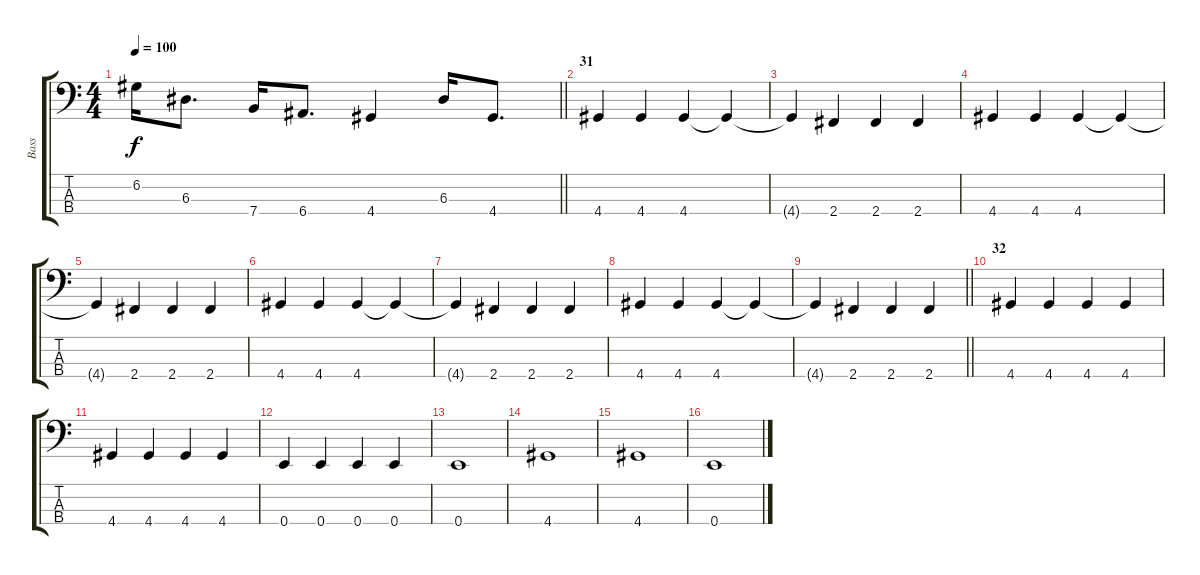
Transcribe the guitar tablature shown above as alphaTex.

\track ("Bass" "Bass") {instrument electricbassfinger}
\staff {score tabs}
\tuning (G2 D2 A1 E1) {hide}
\ts (4 4)
\tempo 100
\clef f4
\barLineRight lightlight
\ks c
6.2.16{dy f} 6.3.8{d} 7.4.16 6.4.8{d} 4.4.4 6.3.16 4.4.8{d} |
\section ("" "31")
4.4.4 4.4.4 4.4.4 4.4{t}.4 |
4.4{t}.4 2.4.4 2.4.4 2.4.4 |
4.4.4 4.4.4 4.4.4 4.4{t}.4 |
4.4{t}.4 2.4.4 2.4.4 2.4.4 |
4.4.4 4.4.4 4.4.4 4.4{t}.4 |
4.4{t}.4 2.4.4 2.4.4 2.4.4 |
4.4.4 4.4.4 4.4.4 4.4{t}.4 |
\barLineRight lightlight
4.4{t}.4 2.4.4 2.4.4 2.4.4 |
\section ("" "32")
4.4.4 4.4.4 4.4.4 4.4.4 |
4.4.4 4.4.4 4.4.4 4.4.4 |
0.4.4 0.4.4 0.4.4 0.4.4 |
0.4.1 |
4.4.1 |
4.4.1 |
0.4.1
